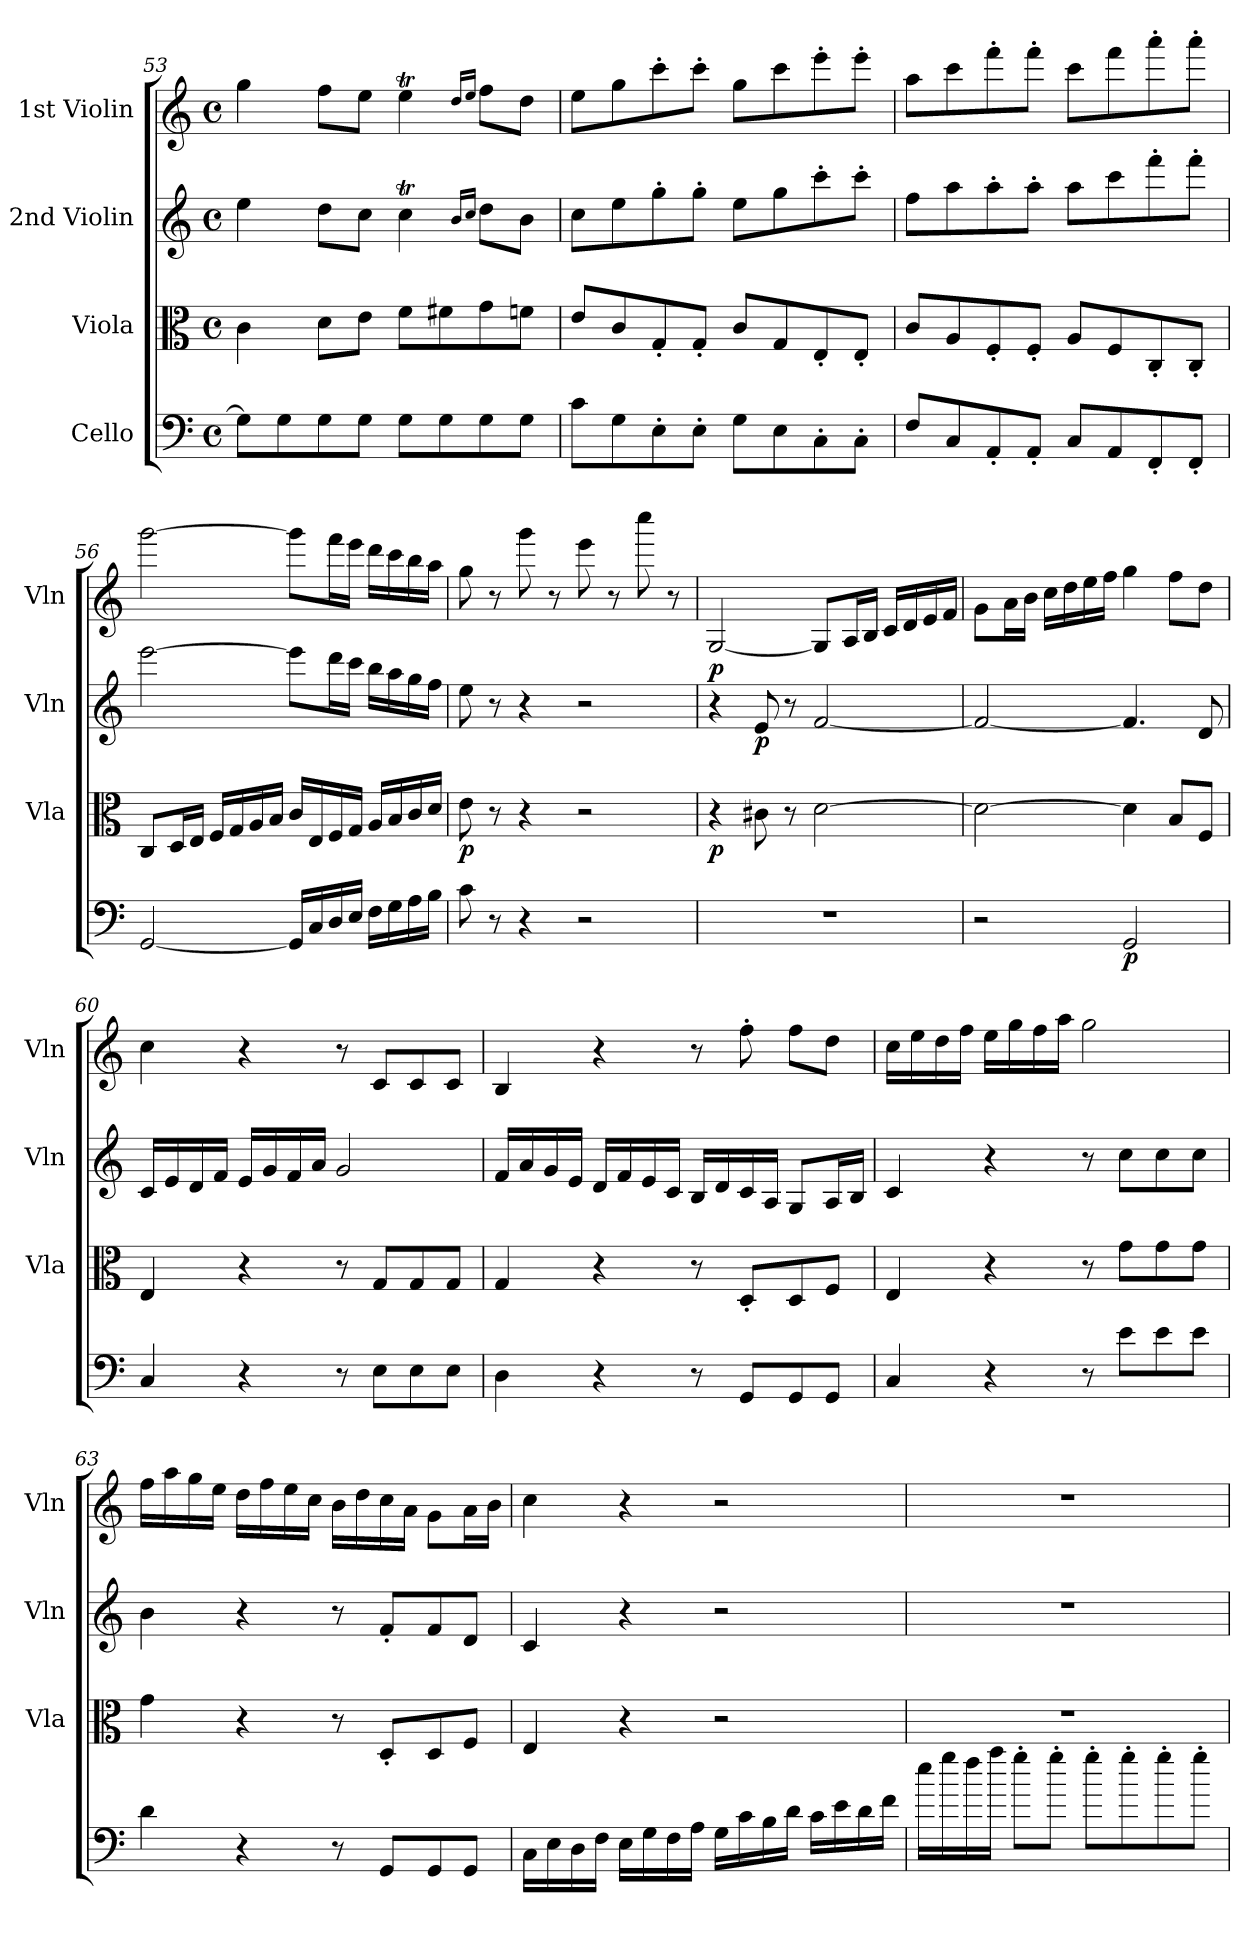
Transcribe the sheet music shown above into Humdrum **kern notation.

**kern	**dynam	**kern	**dynam	**kern	**dynam	**kern
*part4	*part4	*part3	*part3	*part2	*part2	*part1
*staff4	*staff4	*staff3	*staff3	*staff2	*staff2	*staff1
*I"Cello	*	*I"Viola	*	*I"2nd Violin	*	*I"1st Violin
*	*	*I'Vla	*	*I'Vln	*	*I'Vln
*clefF4	*	*clefC3	*	*clefG2	*	*clefG2
*k[]	*	*k[]	*	*k[]	*	*k[]
*M4/4	*	*M4/4	*	*M4/4	*	*M4/4
*met(c)	*	*met(c)	*	*met(c)	*	*met(c)
=53	=53	=53	=53	=53	=53	=53
8G\L]	.	4c\	.	4ee\	.	4gg\
8G\	.	.	.	.	.	.
8G\	.	8d\L	.	8dd\L	.	8ff\L
8G\J	.	8e\J	.	8cc\J	.	8ee\J
8G\L	.	8f\L	.	4ccT\	.	4eet\
8G\	.	8f#X\	.	.	.	.
.	.	.	.	16qb/LL	.	16qdd/LL
.	.	.	.	16qcc/JJ	.	16qee/JJ
8G\	.	8g\	.	8dd\L	.	8ff\L
8G\J	.	8fn\J	.	8b\J	.	8dd\J
=54	=54	=54	=54	=54	=54	=54
8c\L	.	8e/L	.	8cc\L	.	8ee\L
8G\	.	8c/	.	8ee\	.	8gg\
8E'\	.	8G'/	.	8gg'\	.	8ccc'\
8E'\J	.	8G'/J	.	8gg'\J	.	8ccc'\J
8G\L	.	8c/L	.	8ee\L	.	8gg\L
8E\	.	8G/	.	8gg\	.	8ccc\
8C'\	.	8E'/	.	8ccc'\	.	8eee'\
8C'\J	.	8E'/J	.	8ccc'\J	.	8eee'\J
=55	=55	=55	=55	=55	=55	=55
8F/L	.	8c/L	.	8ff\L	.	8aa\L
8C/	.	8A/	.	8aa\	.	8ccc\
8AA'/	.	8F'/	.	8aa'\	.	8fff'\
8AA'/J	.	8F'/J	.	8aa'\J	.	8fff'\J
8C/L	.	8A/L	.	8aa\L	.	8ccc\L
8AA/	.	8F/	.	8ccc\	.	8fff\
8FF'/	.	8C'/	.	8fff'\	.	8aaa'\
8FF'/J	.	8C'/J	.	8fff'\J	.	8aaa'\J
!!LO:PB:g=z
=56	=56	=56	=56	=56	=56	=56
[2GG/	.	8C/L	.	[2eee\	.	[2ggg\
.	.	16D/L	.	.	.	.
.	.	16E/JJ	.	.	.	.
.	.	16F/LL	.	.	.	.
.	.	16G/	.	.	.	.
.	.	16A/	.	.	.	.
.	.	16B/JJ	.	.	.	.
16GG/LL]	.	16c/LL	.	8eee\L]	.	8ggg\L]
16C/	.	16E/	.	.	.	.
16D/	.	16F/	.	16ddd\L	.	16fff\L
16E/JJ	.	16G/JJ	.	16ccc\JJ	.	16eee\JJ
16F\LL	.	16A/LL	.	16bb\LL	.	16ddd\LL
16G\	.	16B/	.	16aa\	.	16ccc\
16A\	.	16c/	.	16gg\	.	16bb\
16B\JJ	.	16d/JJ	.	16ff\JJ	.	16aa\JJ
=57	=57	=57	=57	=57	=57	=57
!	!	!	!LO:DY:b	!	!	!
8c\	.	8e\	p	8ee\	.	8gg\
8r	.	8r	.	8r	.	8r
4r	.	4r	.	4r	.	8ggg\
.	.	.	.	.	.	8r
2r	.	2r	.	2r	.	8eee\
.	.	.	.	.	.	8r
.	.	.	.	.	.	8cccc\
.	.	.	.	.	.	8r
=58	=58	=58	=58	=58	=58	=58
!	!	!	!LO:DY:b	!	!LO:DY:a	!
1r	.	4r	p	4r	p	[2G/
!	!	!	!	!	!LO:DY:b	!
.	.	8c#X\	.	8e/	p	.
.	.	8r	.	8r	.	.
.	.	[2d\	.	[2f/	.	8G/L]
.	.	.	.	.	.	16A/L
.	.	.	.	.	.	16B/JJ
.	.	.	.	.	.	16c/LL
.	.	.	.	.	.	16d/
.	.	.	.	.	.	16e/
.	.	.	.	.	.	16f/JJ
!!LO:LB:g=z
=59	=59	=59	=59	=59	=59	=59
2r	.	2d\_	.	2f/_	.	8g\L
.	.	.	.	.	.	16a\L
.	.	.	.	.	.	16b\JJ
.	.	.	.	.	.	16cc\LL
.	.	.	.	.	.	16dd\
.	.	.	.	.	.	16ee\
.	.	.	.	.	.	16ff\JJ
!	!LO:DY:b	!	!	!	!	!
2GG/	p	4d\]	.	4.f/]	.	4gg\
.	.	8B/L	.	.	.	8ff\L
.	.	8F/J	.	8d/	.	8dd\J
=60	=60	=60	=60	=60	=60	=60
4C/	.	4E/	.	16c/LL	.	4cc\
.	.	.	.	16e/	.	.
.	.	.	.	16d/	.	.
.	.	.	.	16f/JJ	.	.
4r	.	4r	.	16e/LL	.	4r
.	.	.	.	16g/	.	.
.	.	.	.	16f/	.	.
.	.	.	.	16a/JJ	.	.
8r	.	8r	.	2g/	.	8r
8E\L	.	8G/L	.	.	.	8c/L
8E\	.	8G/	.	.	.	8c/
8E\J	.	8G/J	.	.	.	8c/J
=61	=61	=61	=61	=61	=61	=61
4D\	.	4G/	.	16f/LL	.	4B/
.	.	.	.	16a/	.	.
.	.	.	.	16g/	.	.
.	.	.	.	16e/JJ	.	.
4r	.	4r	.	16d/LL	.	4r
.	.	.	.	16f/	.	.
.	.	.	.	16e/	.	.
.	.	.	.	16c/JJ	.	.
8r	.	8r	.	16B/LL	.	8r
.	.	.	.	16d/	.	.
8GG/L	.	8D'/L	.	16c/	.	8ff'\
.	.	.	.	16A/JJ	.	.
8GG/	.	8D/	.	8G/L	.	8ff\L
8GG/J	.	8F/J	.	16A/L	.	8dd\J
.	.	.	.	16B/JJ	.	.
!!LO:LB:g=z
=62	=62	=62	=62	=62	=62	=62
4C/	.	4E/	.	4c/	.	16cc\LL
.	.	.	.	.	.	16ee\
.	.	.	.	.	.	16dd\
.	.	.	.	.	.	16ff\JJ
4r	.	4r	.	4r	.	16ee\LL
.	.	.	.	.	.	16gg\
.	.	.	.	.	.	16ff\
.	.	.	.	.	.	16aa\JJ
8r	.	8r	.	8r	.	2gg\
8e\L	.	8g\L	.	8cc\L	.	.
8e\	.	8g\	.	8cc\	.	.
8e\J	.	8g\J	.	8cc\J	.	.
=63	=63	=63	=63	=63	=63	=63
4d\	.	4g\	.	4b\	.	16ff\LL
.	.	.	.	.	.	16aa\
.	.	.	.	.	.	16gg\
.	.	.	.	.	.	16ee\JJ
4r	.	4r	.	4r	.	16dd\LL
.	.	.	.	.	.	16ff\
.	.	.	.	.	.	16ee\
.	.	.	.	.	.	16cc\JJ
8r	.	8r	.	8r	.	16b\LL
.	.	.	.	.	.	16dd\
8GG/L	.	8D'/L	.	8f'/L	.	16cc\
.	.	.	.	.	.	16a\JJ
8GG/	.	8D/	.	8f/	.	8g\L
8GG/J	.	8F/J	.	8d/J	.	16a\L
.	.	.	.	.	.	16b\JJ
=64	=64	=64	=64	=64	=64	=64
16C\LL	.	4E/	.	4c/	.	4cc\
16E\	.	.	.	.	.	.
16D\	.	.	.	.	.	.
16F\JJ	.	.	.	.	.	.
16E\LL	.	4r	.	4r	.	4r
16G\	.	.	.	.	.	.
16F\	.	.	.	.	.	.
16A\JJ	.	.	.	.	.	.
16G\LL	.	2r	.	2r	.	2r
16c\	.	.	.	.	.	.
16B\	.	.	.	.	.	.
16d\JJ	.	.	.	.	.	.
16c\LL	.	.	.	.	.	.
16e\	.	.	.	.	.	.
16d\	.	.	.	.	.	.
16f\JJ	.	.	.	.	.	.
!!LO:PB:g=z
=65	=65	=65	=65	=65	=65	=65
16ee\LL	.	1r	.	1r	.	1r
16gg\	.	.	.	.	.	.
16ff\	.	.	.	.	.	.
16aa\JJ	.	.	.	.	.	.
8gg'\L	.	.	.	.	.	.
8gg'\J	.	.	.	.	.	.
8gg'\L	.	.	.	.	.	.
8gg'\	.	.	.	.	.	.
8gg'\	.	.	.	.	.	.
8gg'\J	.	.	.	.	.	.
=	=	=	=	=	=	=
*-	*-	*-	*-	*-	*-	*-
